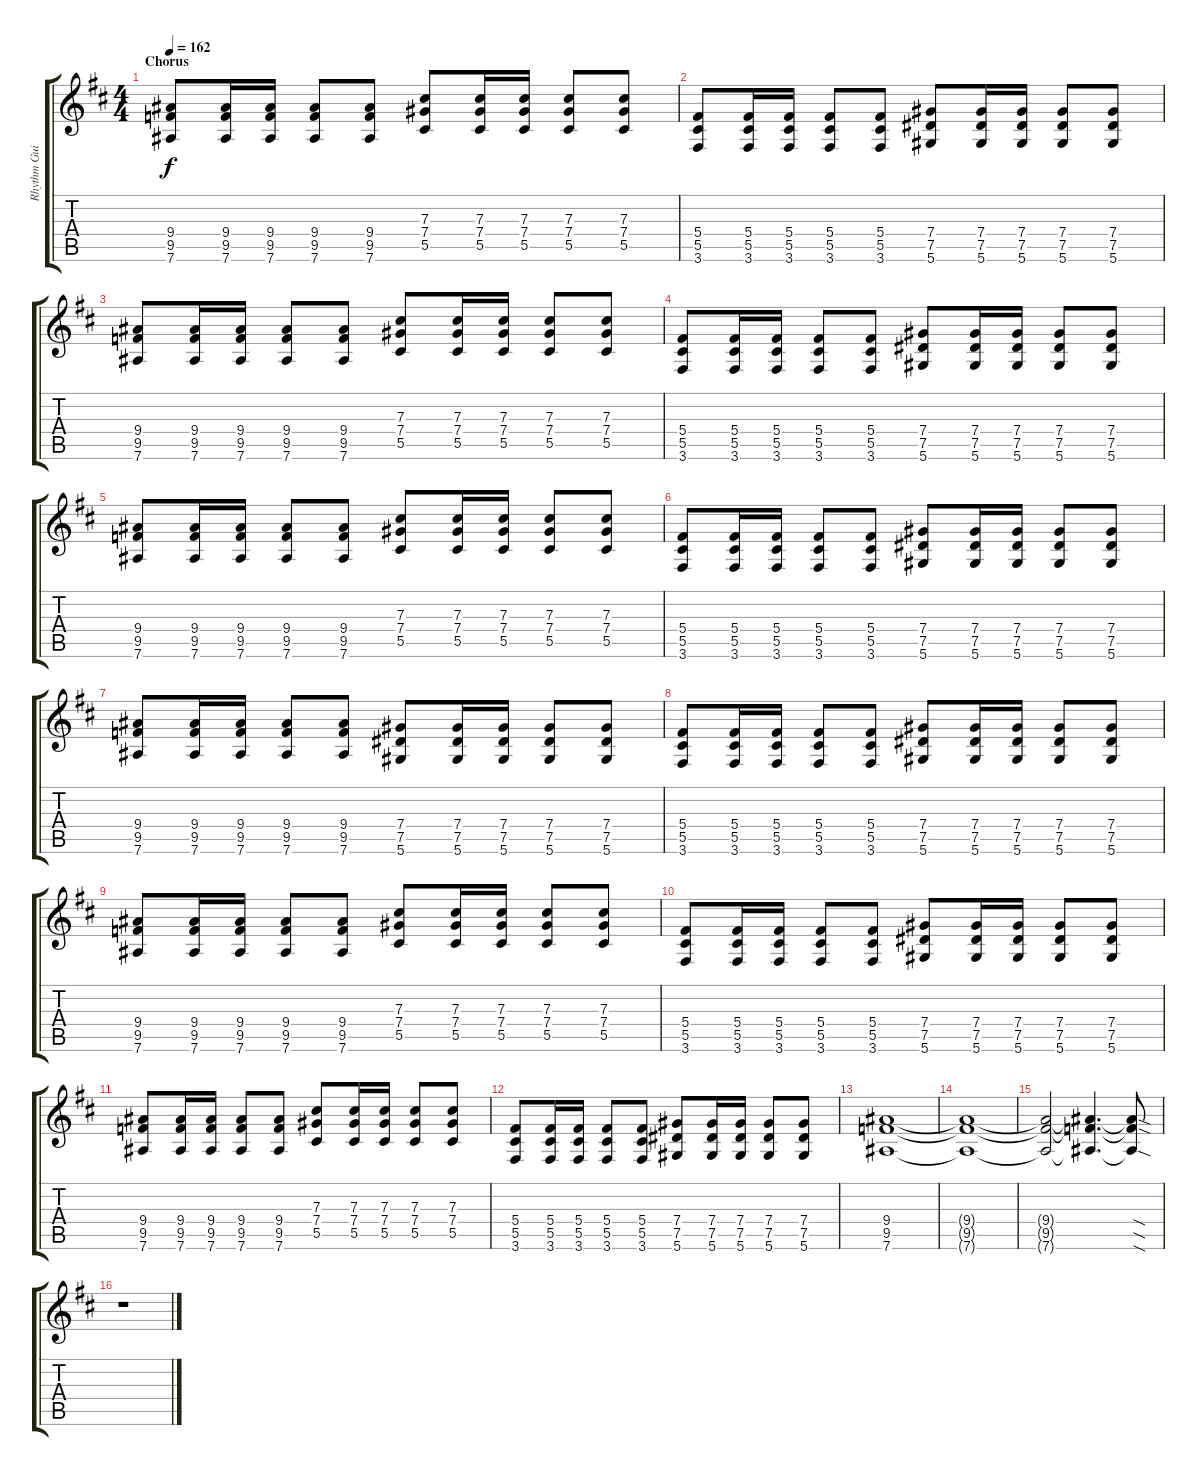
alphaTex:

\track ("Rhythm Guitar" "Rhythm Gui") {instrument distortionguitar}
\staff {score tabs}
\tuning (Eb4 Bb3 Gb3 Db3 Ab2 Eb2) {hide}
\ts (4 4)
\section ("" "Chorus")
\tempo 162
\clef g2
\ks d
(9.4 9.5 7.6).8{dy f} (9.4 9.5 7.6).16 (9.4 9.5 7.6).16 (9.4 9.5 7.6).8 (9.4 9.5 7.6).8 (7.3 7.4 5.5).8 (7.3 7.4 5.5).16 (7.3 7.4 5.5).16 (7.3 7.4 5.5).8 (7.3 7.4 5.5).8 |
(5.4 5.5 3.6).8 (5.4 5.5 3.6).16 (5.4 5.5 3.6).16 (5.4 5.5 3.6).8 (5.4 5.5 3.6).8 (7.4 7.5 5.6).8 (7.4 7.5 5.6).16 (7.4 7.5 5.6).16 (7.4 7.5 5.6).8 (7.4 7.5 5.6).8 |
(9.4 9.5 7.6).8 (9.4 9.5 7.6).16 (9.4 9.5 7.6).16 (9.4 9.5 7.6).8 (9.4 9.5 7.6).8 (7.3 7.4 5.5).8 (7.3 7.4 5.5).16 (7.3 7.4 5.5).16 (7.3 7.4 5.5).8 (7.3 7.4 5.5).8 |
(5.4 5.5 3.6).8 (5.4 5.5 3.6).16 (5.4 5.5 3.6).16 (5.4 5.5 3.6).8 (5.4 5.5 3.6).8 (7.4 7.5 5.6).8 (7.4 7.5 5.6).16 (7.4 7.5 5.6).16 (7.4 7.5 5.6).8 (7.4 7.5 5.6).8 |
(9.4 9.5 7.6).8 (9.4 9.5 7.6).16 (9.4 9.5 7.6).16 (9.4 9.5 7.6).8 (9.4 9.5 7.6).8 (7.3 7.4 5.5).8 (7.3 7.4 5.5).16 (7.3 7.4 5.5).16 (7.3 7.4 5.5).8 (7.3 7.4 5.5).8 |
(5.4 5.5 3.6).8 (5.4 5.5 3.6).16 (5.4 5.5 3.6).16 (5.4 5.5 3.6).8 (5.4 5.5 3.6).8 (7.4 7.5 5.6).8 (7.4 7.5 5.6).16 (7.4 7.5 5.6).16 (7.4 7.5 5.6).8 (7.4 7.5 5.6).8 |
(9.4 9.5 7.6).8 (9.4 9.5 7.6).16 (9.4 9.5 7.6).16 (9.4 9.5 7.6).8 (9.4 9.5 7.6).8 (7.4 7.5 5.6).8 (7.4 7.5 5.6).16 (7.4 7.5 5.6).16 (7.4 7.5 5.6).8 (7.4 7.5 5.6).8 |
(5.4 5.5 3.6).8 (5.4 5.5 3.6).16 (5.4 5.5 3.6).16 (5.4 5.5 3.6).8 (5.4 5.5 3.6).8 (7.4 7.5 5.6).8 (7.4 7.5 5.6).16 (7.4 7.5 5.6).16 (7.4 7.5 5.6).8 (7.4 7.5 5.6).8 |
(9.4 9.5 7.6).8 (9.4 9.5 7.6).16 (9.4 9.5 7.6).16 (9.4 9.5 7.6).8 (9.4 9.5 7.6).8 (7.3 7.4 5.5).8 (7.3 7.4 5.5).16 (7.3 7.4 5.5).16 (7.3 7.4 5.5).8 (7.3 7.4 5.5).8 |
(5.4 5.5 3.6).8 (5.4 5.5 3.6).16 (5.4 5.5 3.6).16 (5.4 5.5 3.6).8 (5.4 5.5 3.6).8 (7.4 7.5 5.6).8 (7.4 7.5 5.6).16 (7.4 7.5 5.6).16 (7.4 7.5 5.6).8 (7.4 7.5 5.6).8 |
(9.4 9.5 7.6).8 (9.4 9.5 7.6).16 (9.4 9.5 7.6).16 (9.4 9.5 7.6).8 (9.4 9.5 7.6).8 (7.3 7.4 5.5).8 (7.3 7.4 5.5).16 (7.3 7.4 5.5).16 (7.3 7.4 5.5).8 (7.3 7.4 5.5).8 |
(5.4 5.5 3.6).8 (5.4 5.5 3.6).16 (5.4 5.5 3.6).16 (5.4 5.5 3.6).8 (5.4 5.5 3.6).8 (7.4 7.5 5.6).8 (7.4 7.5 5.6).16 (7.4 7.5 5.6).16 (7.4 7.5 5.6).8 (7.4 7.5 5.6).8 |
(9.4 9.5 7.6).1 |
(9.4{t} 9.5{t} 7.6{t}).1 |
(9.4{t} 9.5{t} 7.6{t}).2 (9.4{t} 9.5{t} 7.6{t}).4{d} (9.4{sod t} 9.5{sod t} 7.6{sod t}).8 |
r.1
